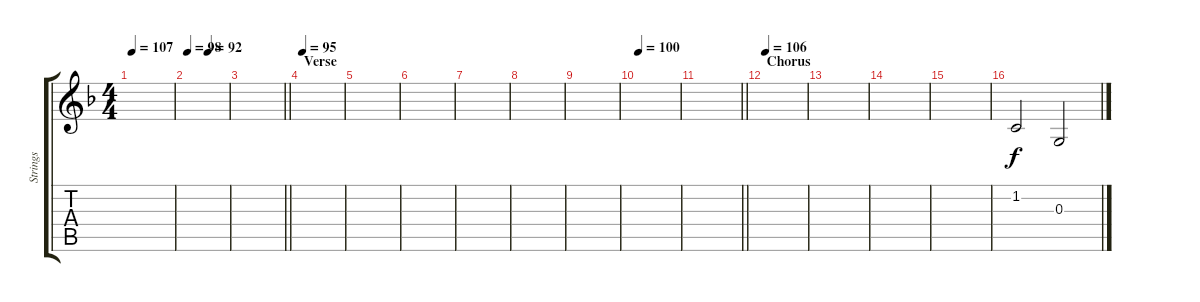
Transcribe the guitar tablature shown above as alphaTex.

\track ("Strings" "Strings") {instrument stringensemble2}
\staff {score tabs}
\tuning (E4 B3 G3 D3 A2 E2) {hide}
\ts (4 4)
\tempo 107
\clef g2
\ks f
|
\tempo 98
\tempo (92 0.5)
|
\barLineRight lightlight
|
\section ("" "Verse")
\tempo 95
|
|
|
|
|
|
\tempo 100
|
\barLineRight lightlight
|
\section ("" "Chorus")
\tempo 106
|
|
|
|
1.2.2 0.3.2
